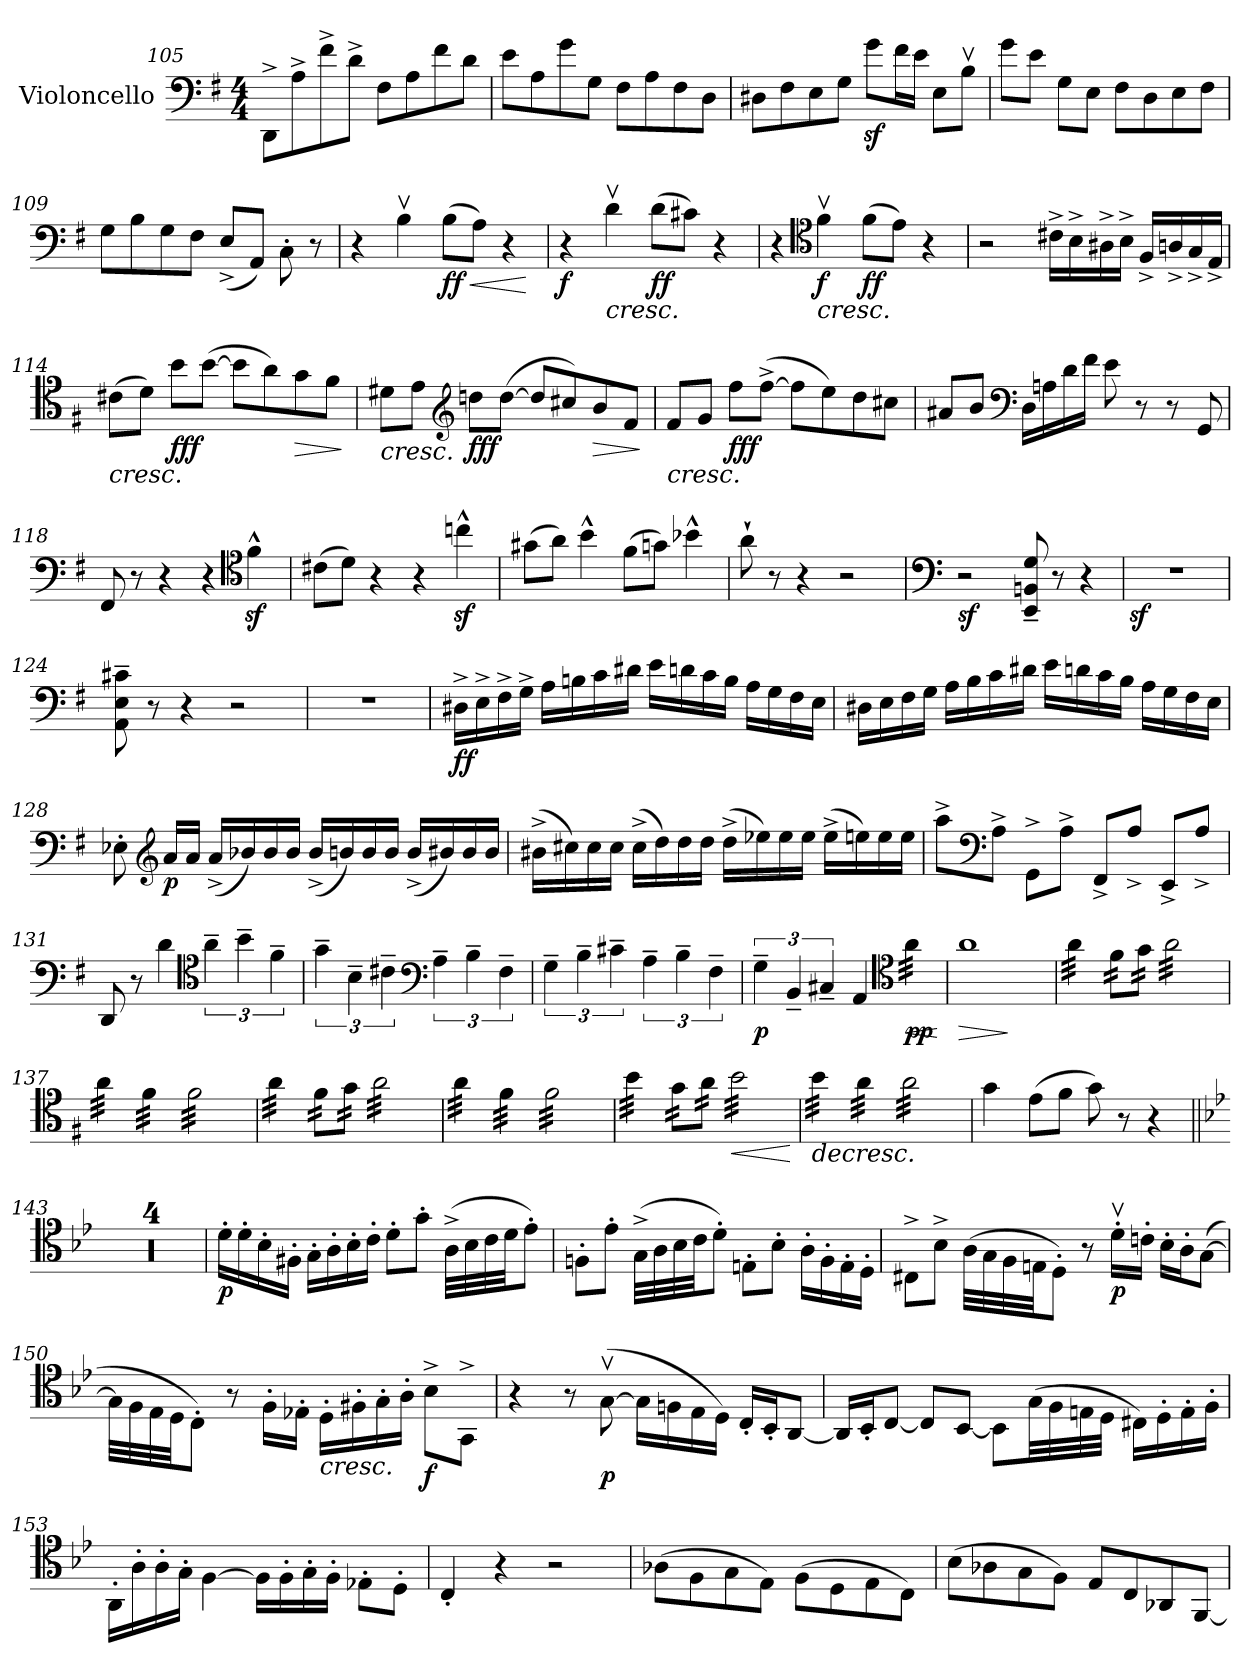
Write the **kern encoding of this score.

**kern	**dynam
*part1	*part1
*staff1	*staff1
*I"Violoncello	*
*I'Vc	*
*clefF4	*
*k[f#]	*
*M4/4	*
=105	=105
8DD^\L	.
8A^\	.
8f#^\	.
8d^\J	.
!	!LO:DY:a
8F#\L	other-dynamics
8A\	.
8f#\	.
8d\J	.
!!LO:LB:g=z
=106	=106
8e\L	.
8A\	.
8g\	.
8G\J	.
8F#\L	.
8A\	.
8F#\	.
8D\J	.
=107	=107
8D#X\L	.
8F#\	.
8E\	.
8G\J	.
!	!LO:DY:a
8gz<\L	other-dynamics
16f#\L	.
16e\JJ	.
8E\L	.
8Bv\J	.
=108	=108
8g\L	.
8e\J	.
8G\L	.
8E\J	.
8F#\L	.
8D\	.
8E\	.
8F#\J	.
=109	=109
8G\L	.
8B\	.
8G\	.
8F#\J	.
(8E^/L	.
8AA/J)	.
8C'\	.
8r	.
!!LO:PB:g=z
=110	=110
!	!LO:DY:b
4r	other-dynamics
4Bv\	.
!	!LO:HP:b
!	!LO:DY:n=1:b
(8B\L	< ff
8A\J)	.
4r	.
.	[
=111	=111
!	!LO:DY:b
4r	f
!	!LO:HP:b
4dv\	<
!	!LO:DY:b
(8d\L	ff
8c#X\J)	.
4r	.
.	[
=112	=112
4r	.
*clefC4	*
!	!LO:HP:b
!	!LO:DY:n=1:b
4f#v\	< f
!	!LO:DY:n=2:b
(8f#\L	ff
8e\J)	.
4r	.
.	[
=113	=113
2r	.
16c#X^\LL	.
16B^\	.
16A#X^\	.
16B^\JJ	.
16F#^/LL	.
16An^/	.
16G^/	.
16E^/JJ	.
!!LO:LB:g=z
=114	=114
!	!LO:HP:b
(8c#X\L	<
8d\J)	.
!	!LO:DY:b
8b\L	fff
([8b\J	.
8b\L]	.
8a\)	.
!	!LO:HP:b
8g\	>
8f#\J	.
.	[ ]
=115	=115
!	!LO:HP:b
8d#X\L	<
8e\J	.
*clefG2	*
!	!LO:DY:b
8ddn\L	fff
([8dd\J	.
8dd/L]	.
8cc#X/)	.
!	!LO:HP:b
8b/	>
8f#/J	.
.	[ ]
=116	=116
!	!LO:HP:b
8f#/L	<
8g/J	.
!	!LO:DY:b
8ff#\L	fff
([8ff#^\J	.
8ff#\L]	.
8ee\)	.
8dd\	.
8cc#X\J	.
.	[
=117	=117
8a#X/L	.
8b/J	.
*clefF4	*
16D\LL	.
16An\	.
16d\	.
16f#\JJ	.
8e\	.
8r	.
8r	.
8GG/	.
!!LO:LB:g=z
=118	=118
8FF#/	.
8r	.
4r	.
4r	.
*clefC4	*
4f#z<^^\	.
=119	=119
(8c#X\L	.
8d\J)	.
4r	.
4r	.
4ccnz<^^\	.
=120	=120
(8g#X\L	.
8a\J)	.
4b^^\	.
(8f#\L	.
8gn\J)	.
4b-X^^\	.
=121	=121
8a`\	.
8r	.
4r	.
2r	.
=122	=122
*clefF4	*
!	!LO:DY:b
2r	sf
8EE/~ 8BBn/~ 8G/~	.
8r	.
4r	.
=123	=123
!	!LO:DY:b
1r	sf
=124	=124
8AA\~ 8E\~ 8c#X\~	.
8r	.
4r	.
2r	.
=125	=125
1r	.
!!LO:LB:g=z
=126	=126
!	!LO:DY:b
16D#X^\LL	ff
16E^\	.
16F#^\	.
16G^\JJ	.
!	!LO:DY:a
16A\LL	other-dynamics
16Bn\	.
16c\	.
16d#X\JJ	.
16e\LL	.
16dn\	.
16c\	.
16B\JJ	.
16A\LL	.
16G\	.
16F#\	.
16E\JJ	.
=127	=127
16D#X\LL	.
16E\	.
16F#\	.
16G\JJ	.
16A\LL	.
16B\	.
16c\	.
16d#X\JJ	.
16e\LL	.
16dn\	.
16c\	.
16B\JJ	.
16A\LL	.
16G\	.
16F#\	.
16E\JJ	.
!!LO:LB:g=z
=128	=128
8E-X'\	.
*clefG2	*
!	!LO:DY:b
16a/LL	p
16a/JJ	.
(16a^/LL	.
16b-X/)	.
16b-/	.
!	!LO:DY:b
16b-/JJ	other-dynamics
(16b-^/LL	.
16bn/)	.
!	!LO:DY:b
16b/	other-dynamics
16b/JJ	.
(16b^/LL	.
16b#X/)	.
16b#/	.
16b#/JJ	.
=129	=129
(16b#X^\LL	.
16cc#X\)	.
16cc#\	.
16cc#\JJ	.
(16cc#^\LL	.
16dd\)	.
16dd\	.
16dd\JJ	.
(16dd^\LL	.
16ee-X\)	.
16ee-\	.
16ee-\JJ	.
(16ee-^\LL	.
16een\)	.
16ee\	.
16ee\JJ	.
!!LO:LB:g=z
=130	=130
8aa^\L	.
*clefF4	*
8A^\J	.
8GG^\L	.
8A^\J	.
8FF#^/L	.
8A^/J	.
8EE^/L	.
8A^/J	.
=131	=131
8DD/	.
8r	.
4d\	.
*clefC4	*
6a~\	.
6b~\	.
6f#~\	.
=132	=132
6g~\	.
6B~\	.
6c#X~\	.
*clefF4	*
6A~\	.
6B~\	.
6F#~\	.
=133	=133
!	!LO:DY:b
6G~\	other-dynamics
6B~\	.
6c#X~\	.
6A~\	.
6B~\	.
6F#~\	.
=134	=134
!	!LO:DY:b
6G~\	p
6BB~/	.
6C#X~/	.
!	!LO:DY:a
4AA/	other-dynamics
*clefC4	*
!	!LO:HP:b
!	!LO:DY:n=1:b
*tremolo	*
32a\LLL	< pp
32a\	.
32a\	.
32a\	.
32a\	.
32a\	.
32a\	.
32a\JJJ	.
*Xtremolo	*
.	[
!!LO:LB:g=z
=135	=135
!	!LO:HP:b
1a	>
.	]
=136	=136
*tremolo	*
32a\LLL	.
32a\	.
32a\	.
32a\	.
32a\	.
32a\	.
32a\	.
32a\JJJ	.
32f#\LLL	.
32f#\	.
32f#\	.
32f#\	.
32g\	.
32g\	.
32g\	.
32g\JJJ	.
32a\LLL	.
32a\	.
32a\	.
32a\	.
32a\	.
32a\	.
32a\	.
32a\	.
32a\	.
32a\	.
32a\	.
32a\	.
32a\	.
32a\	.
32a\	.
32a\JJJ	.
=137	=137
32a\LLL	.
32a\	.
32a\	.
32a\	.
32a\	.
32a\	.
32a\	.
32a\JJJ	.
32f#\LLL	.
32f#\	.
32f#\	.
32f#\	.
32f#\	.
32f#\	.
32f#\	.
32f#\JJJ	.
32f#\LLL	.
32f#\	.
32f#\	.
32f#\	.
32f#\	.
32f#\	.
32f#\	.
32f#\	.
32f#\	.
32f#\	.
32f#\	.
32f#\	.
32f#\	.
32f#\	.
32f#\	.
32f#\JJJ	.
=138	=138
32a\LLL	.
32a\	.
32a\	.
32a\	.
32a\	.
32a\	.
32a\	.
32a\JJJ	.
32f#\LLL	.
32f#\	.
32f#\	.
32f#\	.
32g\	.
32g\	.
32g\	.
32g\JJJ	.
32a\LLL	.
32a\	.
32a\	.
32a\	.
32a\	.
32a\	.
32a\	.
32a\	.
32a\	.
32a\	.
32a\	.
32a\	.
32a\	.
32a\	.
32a\	.
32a\JJJ	.
=139	=139
32a\LLL	.
32a\	.
32a\	.
32a\	.
32a\	.
32a\	.
32a\	.
32a\JJJ	.
32f#\LLL	.
32f#\	.
32f#\	.
32f#\	.
32f#\	.
32f#\	.
32f#\	.
32f#\JJJ	.
!	!LO:DY:b
32f#\LLL	other-dynamics
32f#\	.
32f#\	.
32f#\	.
32f#\	.
32f#\	.
32f#\	.
32f#\	.
32f#\	.
32f#\	.
32f#\	.
32f#\	.
32f#\	.
32f#\	.
32f#\	.
32f#\JJJ	.
=140	=140
32b\LLL	.
32b\	.
32b\	.
32b\	.
32b\	.
32b\	.
32b\	.
32b\JJJ	.
32g\LLL	.
32g\	.
32g\	.
32g\	.
32a\	.
32a\	.
32a\	.
32a\JJJ	.
!	!LO:HP:b
32b\LLL	<
32b\	.
32b\	.
32b\	.
32b\	.
32b\	.
32b\	.
32b\	.
32b\	.
32b\	.
32b\	.
32b\	.
32b\	.
32b\	.
32b\	.
32b\JJJ	.
.	[
=141	=141
!	!LO:HP:b
32b\LLL	>
32b\	.
32b\	.
32b\	.
32b\	.
32b\	.
32b\	.
32b\JJJ	.
!	!LO:DY:b
32a\LLL	other-dynamics
32a\	.
32a\	.
32a\	.
32a\	.
32a\	.
32a\	.
32a\JJJ	.
32a\LLL	.
32a\	.
32a\	.
32a\	.
32a\	.
32a\	.
32a\	.
32a\	.
32a\	.
32a\	.
32a\	.
32a\	.
32a\	.
32a\	.
32a\	.
32a\JJJ	.
*Xtremolo	*
.	]
=142	=142
!	!LO:DY:b
!	!LO:DY:n=1:a
4g\	pp other-dynamics
(8e\L	.
8f#\J	.
8g\)	.
8r	.
4r	.
!!LO:LB:g=z
=143||	=143||
*k[b-e-]	*
1r	.
=144	=144
1r	.
=145	=145
1r	.
=146	=146
1r	.
=147	=147
!	!LO:DY:b
16d'\LL	p
16d'\	.
16B-'\	.
16F#X'\JJ	.
16G'\LL	.
16A'\	.
16B-'\	.
16c'\JJ	.
8d'\L	.
8g'\J	.
(32A^\LLL	.
32B-\	.
32c\	.
32d\JJ	.
8e-'\J)	.
=148	=148
8Fn'\L	.
8e-'\J	.
(32G^\LLL	.
32A\	.
32B-\	.
32c\JJ	.
8d'\J)	.
!	!LO:DY:b
8En'\L	other-dynamics
8B-'\J	.
16A'\LL	.
16F'\	.
16E'\	.
16D'\JJ	.
!!LO:LB:g=z
=149	=149
8C#X^\L	.
8B-^\J	.
(32A\LLL	.
32G\	.
32F\	.
32En\JJ	.
8D'\J)	.
8r	.
!	!LO:DY:b
16dv'\LL	p
16cn'\JJ	.
16B-'\LL	.
16A'\J	.
([8G\J	.
=150	=150
32G\LLL]	.
32F\	.
32E-\	.
32D\JJ	.
8C'\J)	.
8r	.
16F'\LL	.
16E-X'\JJ	.
!	!LO:HP:b
16D'\LL	<
16F#X'\	.
16G'\	.
16A'\JJ	.
!	!LO:DY:b
8B-^\L	f
8GG^\J	.
.	[
=151	=151
4r	.
8r	.
!	!LO:DY:b
([8Gv\	p
16G\LL]	.
16Fn\	.
16E-\	.
16D\JJ)	.
16C'/LL	.
16BB-'/J	.
[8AA/J	.
!!LO:LB:g=z
=152	=152
16AA/LL]	.
16BB-'/J	.
[8C/J	.
8C/L]	.
[8BB-/J	.
8BB-\L]	.
(32G\LL	.
32F\	.
32En\	.
32D\JJJ	.
16C#X\LL)	.
16D'\	.
16E'\	.
16F'\JJ	.
=153	=153
16AA'\LL	.
16A'\	.
16A'\	.
16G'\JJ	.
[4F\	.
16F\LL]	.
16F'\	.
16G'\	.
16F'\JJ	.
8E-X'\L	.
8D'\J	.
=154	=154
4C'/	.
4r	.
2r	.
=155	=155
!	!LO:DY:b
!	!LO:DY:n=1:b
(8A-X\L	pp other-dynamics
8F\	.
8G\	.
8E-\J)	.
(8F\L	.
8D\	.
8E-\	.
8C\J)	.
!!LO:PB:g=z
=156	=156
(8B-\L	.
8A-X\	.
8G\	.
8F\J)	.
8E-/L	.
8C/	.
8AA-X/	.
[8FF/J	.
=	=
*-	*-
